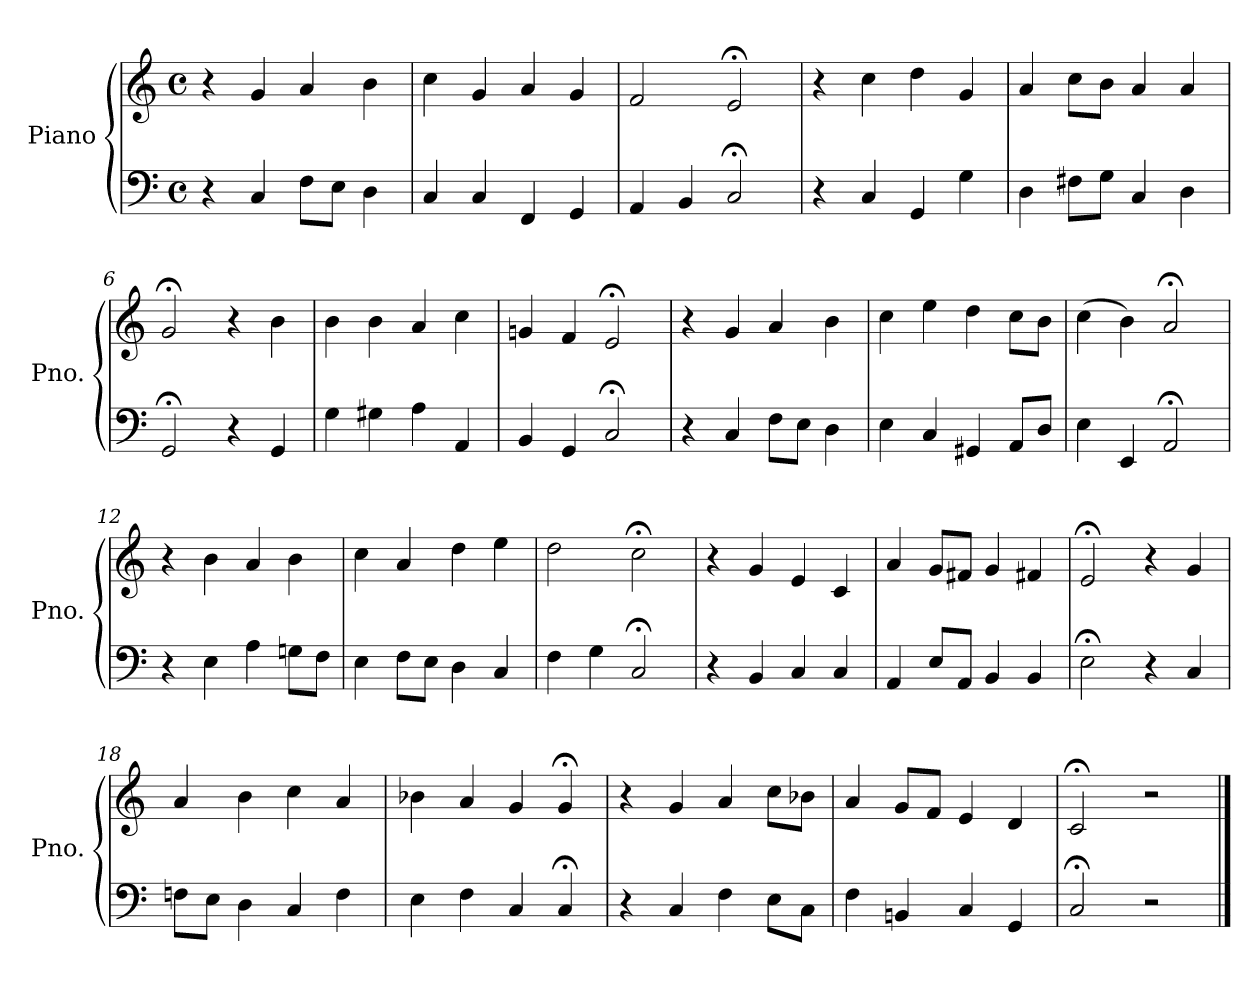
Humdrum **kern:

**kern	**kern
*part1	*part1
*staff2	*staff1
*I"Piano	*
*I'Pno.	*
*clefF4	*clefG2
*k[]	*k[]
*M4/4	*M4/4
*met(c)	*met(c)
=1	=1
4r	4r
4C/	4g/
8F\L	4a/
8E\J	.
4D\	4b\
=2	=2
4C/	4cc\
4C/	4g/
4FF/	4a/
4GG/	4g/
=3	=3
4AA/	2f/
4BB/	.
2C;</	2e;</
=4	=4
4r	4r
4C/	4cc\
4GG/	4dd\
4G\	4g/
=5	=5
4D\	4a/
8F#X\L	8cc\L
8G\J	8b\J
4C/	4a/
4D\	4a/
=6	=6
2GG;</	2g;</
4r	4r
4GG/	4b\
=7	=7
4G\	4b\
4G#X\	4b\
4A\	4a/
4AA/	4cc\
!!LO:LB:g=z
=8	=8
4BB/	4gn/
4GG/	4f/
2C;</	2e;</
=9	=9
4r	4r
4C/	4g/
8F\L	4a/
8E\J	.
4D\	4b\
=10	=10
4E\	4cc\
4C/	4ee\
4GG#X/	4dd\
8AA/L	8cc\L
8D/J	8b\J
=11	=11
4E\	(4cc\
4EE/	4b\)
2AA;</	2a;</
=12	=12
4r	4r
4E\	4b\
4A\	4a/
8Gn\L	4b\
8F\J	.
=13	=13
4E\	4cc\
8F\L	4a/
8E\J	.
4D\	4dd\
4C/	4ee\
=14	=14
4F\	2dd\
4G\	.
2C;</	2cc;<\
=15	=15
4r	4r
4BB/	4g/
4C/	4e/
4C/	4c/
!!LO:LB:g=z
=16	=16
4AA/	4a/
8E/L	8g/L
8AA/J	8f#X/J
4BB/	4g/
4BB/	4f#X/
=17	=17
2E;<\	2e;</
4r	4r
4C/	4g/
=18	=18
8Fn\L	4a/
8E\J	.
4D\	4b\
4C/	4cc\
4F\	4a/
=19	=19
4E\	4b-X\
4F\	4a/
4C/	4g/
4C;</	4g;</
=20	=20
4r	4r
4C/	4g/
4F\	4a/
8E\L	8cc\L
8C\J	8b-X\J
=21	=21
4F\	4a/
4BBn/	8g/L
.	8f/J
4C/	4e/
4GG/	4d/
=22	=22
2C;</	2c;</
2r	2r
==	==
*-	*-
